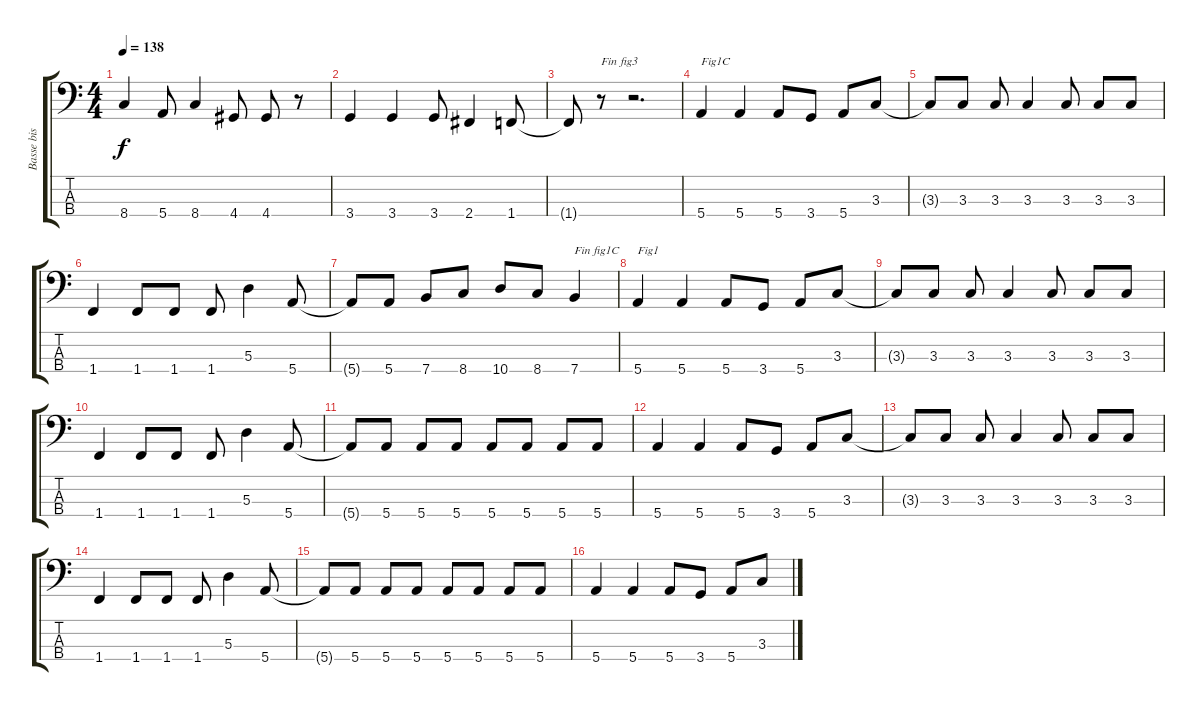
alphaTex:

\track ("Basse bis" "Basse bis") {instrument distortionguitar}
\staff {score tabs}
\tuning (G2 D2 A1 E1) {hide}
\ts (4 4)
\tempo 138
\clef f4
\ks c
8.4.4{dy f} 5.4.8 8.4.4 4.4.8 4.4.8 r.8 |
3.4.4 3.4.4 3.4.8 2.4.4 1.4.8 |
1.4{t}.8 r.8{txt "Fin fig3"} r.2{d} |
5.4.4{txt "Fig1C"} 5.4.4 5.4.8 3.4.8 5.4.8 3.3.8 |
3.3{t}.8 3.3.8 3.3.8 3.3.4 3.3.8 3.3.8 3.3.8 |
1.4.4 1.4.8 1.4.8 1.4.8 5.3.4 5.4.8 |
5.4{t}.8 5.4.8 7.4.8 8.4.8 10.4.8 8.4.8 7.4.4{txt "Fin fig1C"} |
5.4.4{txt "Fig1"} 5.4.4 5.4.8 3.4.8 5.4.8 3.3.8 |
3.3{t}.8 3.3.8 3.3.8 3.3.4 3.3.8 3.3.8 3.3.8 |
1.4.4 1.4.8 1.4.8 1.4.8 5.3.4 5.4.8 |
5.4{t}.8 5.4.8 5.4.8 5.4.8 5.4.8 5.4.8 5.4.8 5.4.8 |
5.4.4 5.4.4 5.4.8 3.4.8 5.4.8 3.3.8 |
3.3{t}.8 3.3.8 3.3.8 3.3.4 3.3.8 3.3.8 3.3.8 |
1.4.4 1.4.8 1.4.8 1.4.8 5.3.4 5.4.8 |
5.4{t}.8 5.4.8 5.4.8 5.4.8 5.4.8 5.4.8 5.4.8 5.4.8 |
5.4.4 5.4.4 5.4.8 3.4.8 5.4.8 3.3.8
